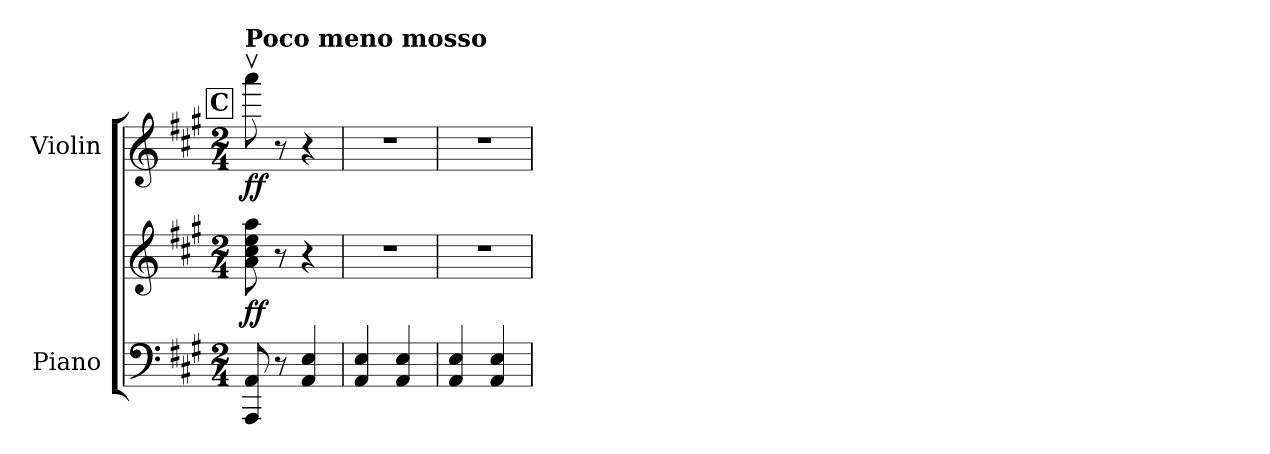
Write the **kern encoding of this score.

**kern	**kern	**dynam	**kern	**dynam
*part2	*part2	*part2	*part1	*part1
*staff3	*staff2	*staff2/3	*staff1	*staff1
*I"Piano	*	*	*I"Violin	*
*I'Pno.	*	*	*I'Vln.	*
*clefF4	*clefG2	*	*clefG2	*
*k[f#c#g#]	*k[f#c#g#]	*	*k[f#c#g#]	*
*M2/4	*M2/4	*	*M2/4	*
*MM83	*MM83	*	*MM83	*
!!LO:REH:place=s1:a:B:fs=14:t=C
=603	=603	=603	=603	=603
!	!	!	!LO:TX:a:B:t=Poco meno mosso	!
!	!	!LO:DY:b	!	!LO:DY:b
8AAA/ 8AA/	8a\ 8cc#\ 8ee\ 8aa\	ff	8aaav\	ff
8r	8r	.	8r	.
!	!	!LO:DY:b=2	!	!
!	!	!LO:DY:n=1:b=2	!	!
4AA/ 4E/	4r	ff mf	4r	.
=604	=604	=604	=604	=604
4AA/ 4E/	2r	.	2r	.
4AA/ 4E/	.	.	.	.
=605	=605	=605	=605	=605
4AA/ 4E/	2r	.	2r	.
4AA/ 4E/	.	.	.	.
=	=	=	=	=
*-	*-	*-	*-	*-
